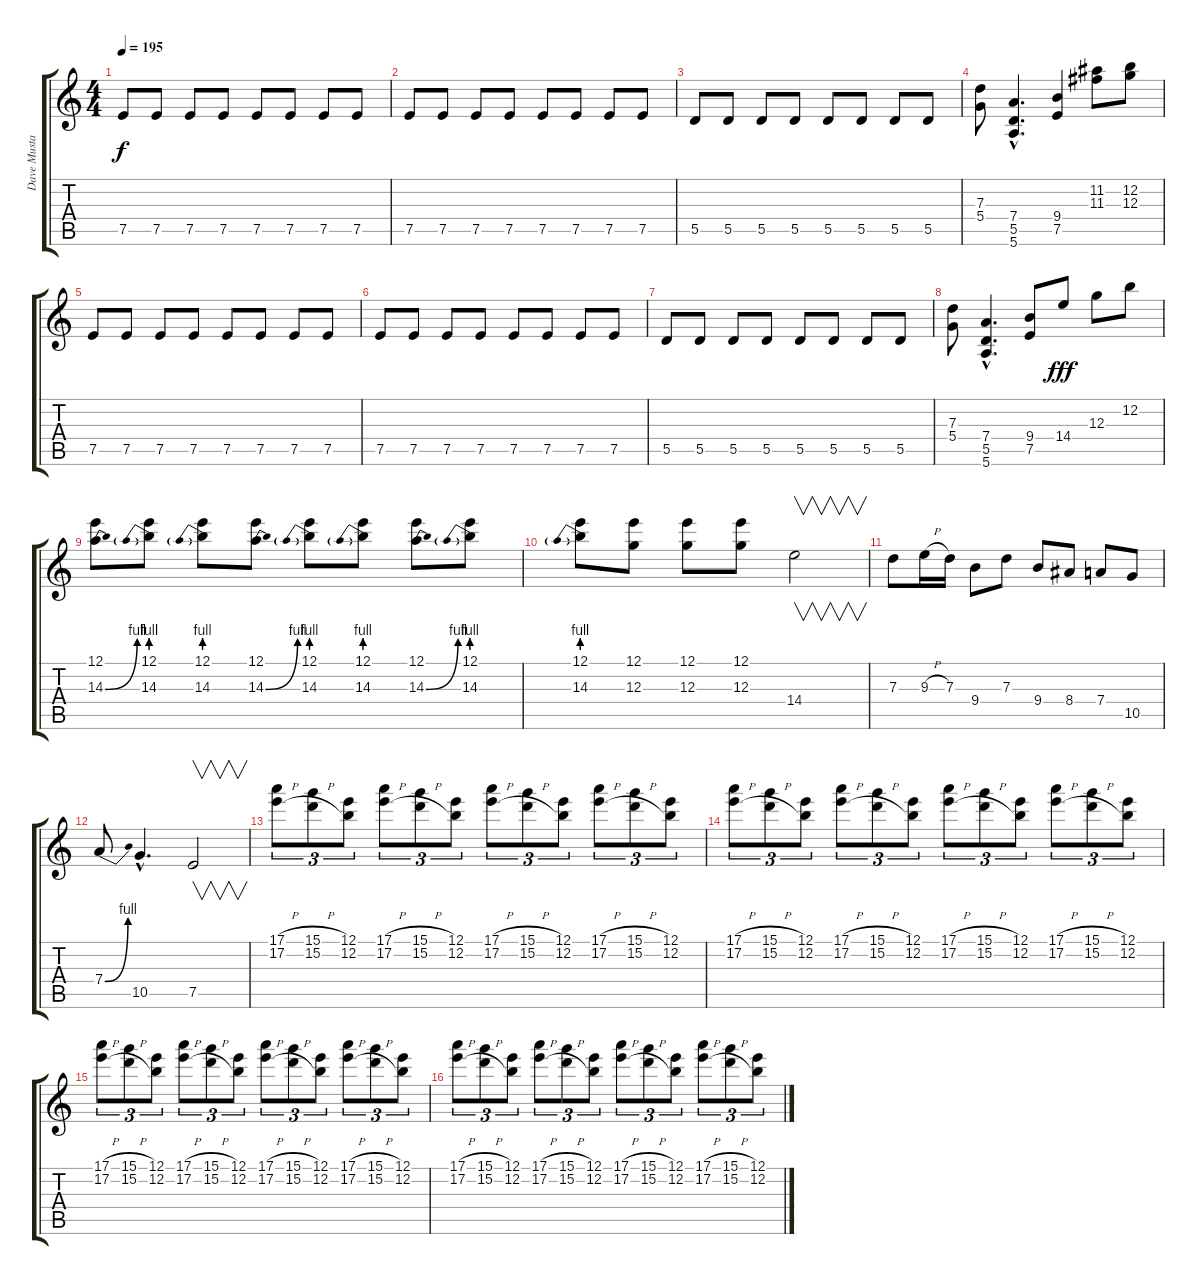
\track ("Dave Mustaine" "Dave Musta") {instrument distortionguitar}
\staff {score tabs}
\tuning (E4 B3 G3 D3 A2 E2) {hide}
\ts (4 4)
\tempo 195
\clef g2
\ks c
7.5.8{dy f} 7.5.8 7.5.8 7.5.8 7.5.8 7.5.8 7.5.8 7.5.8 |
7.5.8 7.5.8 7.5.8 7.5.8 7.5.8 7.5.8 7.5.8 7.5.8 |
5.5.8 5.5.8 5.5.8 5.5.8 5.5.8 5.5.8 5.5.8 5.5.8 |
(7.3 5.4).8 (7.4{hac} 5.5{hac} 5.6{hac}).4{d} (9.4 7.5).4 (11.2 11.3).8 (12.2 12.3).8 |
7.5.8 7.5.8 7.5.8 7.5.8 7.5.8 7.5.8 7.5.8 7.5.8 |
7.5.8 7.5.8 7.5.8 7.5.8 7.5.8 7.5.8 7.5.8 7.5.8 |
5.5.8 5.5.8 5.5.8 5.5.8 5.5.8 5.5.8 5.5.8 5.5.8 |
(7.3 5.4).8 (7.4{hac} 5.5{hac} 5.6{hac}).4{d} (9.4 7.5).8 14.4.8{dy fff} 12.3.8 12.2.8 |
(12.1 14.3{be (bend 0 0 60 4)}).8 (12.1 14.3{be (prebend 0 4 60 4)}).8 (12.1 14.3{be (prebend 0 4 60 4)}).8 (12.1 14.3{be (bend 0 0 60 4)}).8 (12.1 14.3{be (prebend 0 4 60 4)}).8 (12.1 14.3{be (prebend 0 4 60 4)}).8 (12.1 14.3{be (bend 0 0 60 4)}).8 (12.1 14.3{be (prebend 0 4 60 4)}).8 |
(12.1 14.3{be (prebend 0 4 60 4)}).8 (12.1 12.3).8 (12.1 12.3).8 (12.1 12.3).8 14.4.2{v} |
7.3.8 9.3{h}.16 7.3.16 9.4.8 7.3.8 9.4.8 8.4.8 7.4.8 10.5.8 |
7.4{be (bend 0 0 60 4)}.8 10.5{hac}.4{d} 7.5.2{v} |
(17.1{h} 17.2{h}).8{tu (3 2)} (15.1{h} 15.2{h}).8{tu (3 2)} (12.1 12.2).8{tu (3 2)} (17.1{h} 17.2{h}).8{tu (3 2)} (15.1{h} 15.2{h}).8{tu (3 2)} (12.1 12.2).8{tu (3 2)} (17.1{h} 17.2{h}).8{tu (3 2)} (15.1{h} 15.2{h}).8{tu (3 2)} (12.1 12.2).8{tu (3 2)} (17.1{h} 17.2{h}).8{tu (3 2)} (15.1{h} 15.2{h}).8{tu (3 2)} (12.1 12.2).8{tu (3 2)} |
(17.1{h} 17.2{h}).8{tu (3 2)} (15.1{h} 15.2{h}).8{tu (3 2)} (12.1 12.2).8{tu (3 2)} (17.1{h} 17.2{h}).8{tu (3 2)} (15.1{h} 15.2{h}).8{tu (3 2)} (12.1 12.2).8{tu (3 2)} (17.1{h} 17.2{h}).8{tu (3 2)} (15.1{h} 15.2{h}).8{tu (3 2)} (12.1 12.2).8{tu (3 2)} (17.1{h} 17.2{h}).8{tu (3 2)} (15.1{h} 15.2{h}).8{tu (3 2)} (12.1 12.2).8{tu (3 2)} |
(17.1{h} 17.2{h}).8{tu (3 2)} (15.1{h} 15.2{h}).8{tu (3 2)} (12.1 12.2).8{tu (3 2)} (17.1{h} 17.2{h}).8{tu (3 2)} (15.1{h} 15.2{h}).8{tu (3 2)} (12.1 12.2).8{tu (3 2)} (17.1{h} 17.2{h}).8{tu (3 2)} (15.1{h} 15.2{h}).8{tu (3 2)} (12.1 12.2).8{tu (3 2)} (17.1{h} 17.2{h}).8{tu (3 2)} (15.1{h} 15.2{h}).8{tu (3 2)} (12.1 12.2).8{tu (3 2)} |
(17.1{h} 17.2{h}).8{tu (3 2)} (15.1{h} 15.2{h}).8{tu (3 2)} (12.1 12.2).8{tu (3 2)} (17.1{h} 17.2{h}).8{tu (3 2)} (15.1{h} 15.2{h}).8{tu (3 2)} (12.1 12.2).8{tu (3 2)} (17.1{h} 17.2{h}).8{tu (3 2)} (15.1{h} 15.2{h}).8{tu (3 2)} (12.1 12.2).8{tu (3 2)} (17.1{h} 17.2{h}).8{tu (3 2)} (15.1{h} 15.2{h}).8{tu (3 2)} (12.1 12.2).8{tu (3 2)}
